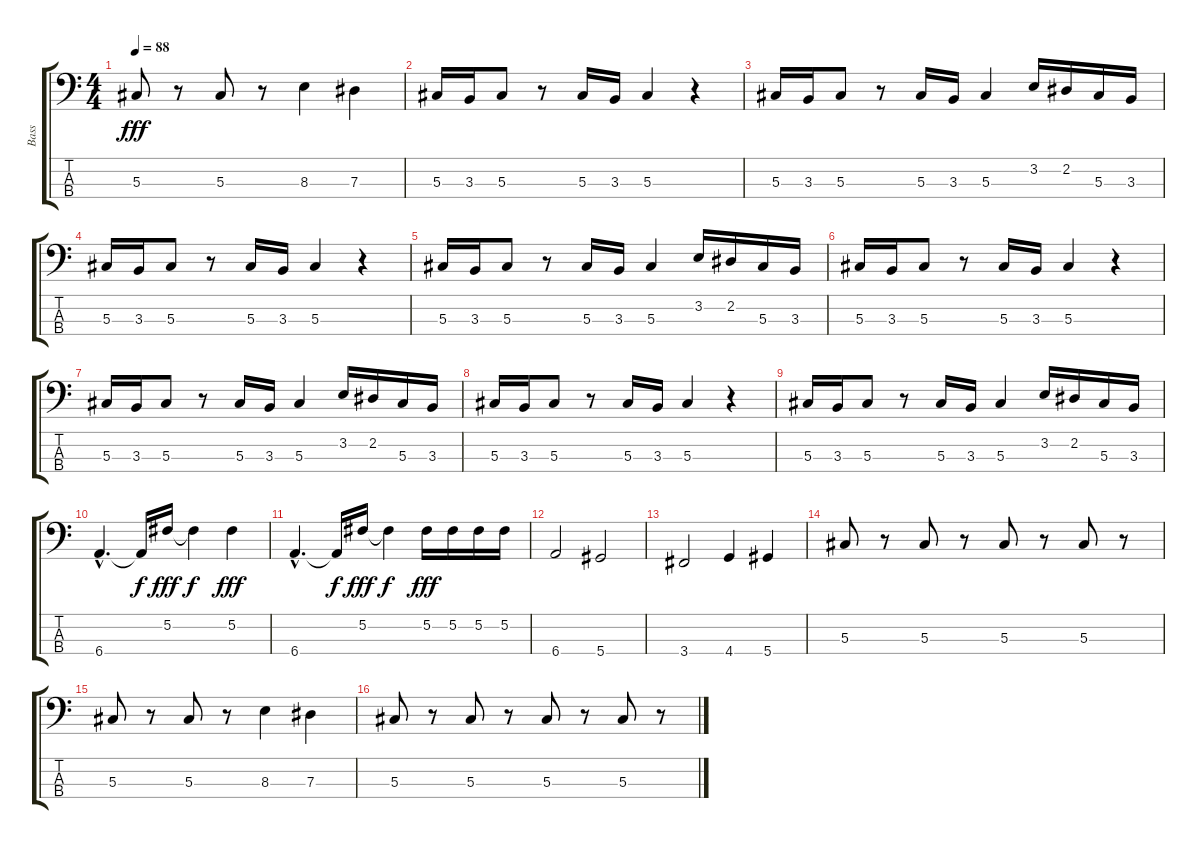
\track ("Bass" "Bass") {instrument electricbasspick}
\staff {score tabs}
\tuning (Gb2 Db2 Ab1 Eb1) {hide}
\ts (4 4)
\tempo 88
\clef f4
\ks c
5.3.8{dy fff} r.8 5.3.8 r.8 8.3.4 7.3.4 |
5.3.16 3.3.16 5.3.8 r.8 5.3.16 3.3.16 5.3.4 r.4 |
5.3.16 3.3.16 5.3.8 r.8 5.3.16 3.3.16 5.3.4 3.2.16 2.2.16 5.3.16 3.3.16 |
5.3.16 3.3.16 5.3.8 r.8 5.3.16 3.3.16 5.3.4 r.4 |
5.3.16 3.3.16 5.3.8 r.8 5.3.16 3.3.16 5.3.4 3.2.16 2.2.16 5.3.16 3.3.16 |
5.3.16 3.3.16 5.3.8 r.8 5.3.16 3.3.16 5.3.4 r.4 |
5.3.16 3.3.16 5.3.8 r.8 5.3.16 3.3.16 5.3.4 3.2.16 2.2.16 5.3.16 3.3.16 |
5.3.16 3.3.16 5.3.8 r.8 5.3.16 3.3.16 5.3.4 r.4 |
5.3.16 3.3.16 5.3.8 r.8 5.3.16 3.3.16 5.3.4 3.2.16 2.2.16 5.3.16 3.3.16 |
6.4{hac}.4{d} 6.4{t}.16{dy f} 5.2.16{dy fff} 5.2{t}.4{dy f} 5.2.4{dy fff} |
6.4{hac}.4{d} 6.4{t}.16{dy f} 5.2.16{dy fff} 5.2{t}.4{dy f} 5.2.16{dy fff} 5.2.16 5.2.16 5.2.16 |
6.4.2 5.4.2 |
3.4.2 4.4.4 5.4.4 |
5.3.8 r.8 5.3.8 r.8 5.3.8 r.8 5.3.8 r.8 |
5.3.8 r.8 5.3.8 r.8 8.3.4 7.3.4 |
5.3.8 r.8 5.3.8 r.8 5.3.8 r.8 5.3.8 r.8
